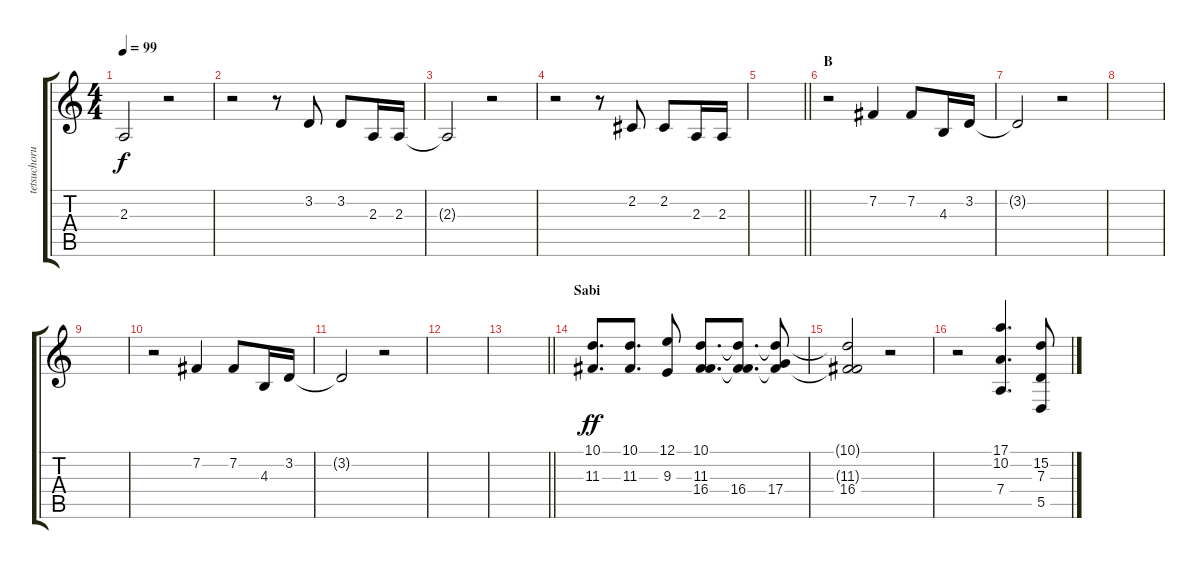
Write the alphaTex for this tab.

\track ("tetsuchorus" "tetsuchoru") {instrument choiraahs}
\staff {score tabs}
\tuning (E4 B3 G3 D3 A2 E2) {hide}
\ts (4 4)
\tempo 99
\clef g2
\ks c
2.3{t}.2{dy f} r.2 |
r.2 r.8 3.2.8 3.2.8 2.3.16 2.3.16 |
2.3{t}.2 r.2 |
r.2 r.8 2.2.8 2.2.8 2.3.16 2.3.16 |
\barLineRight lightlight
|
\section ("" "B")
r.2 7.2.4 7.2.8 4.3.16 3.2.16 |
3.2{t}.2 r.2 |
|
|
r.2 7.2.4 7.2.8 4.3.16 3.2.16 |
3.2{t}.2 r.2 |
|
\barLineRight lightlight
|
\section ("" "Sabi")
(10.1 11.3).8{d dy ff instrument choiraahs} (10.1 11.3).8{d} (12.1 9.3).8 (10.1 11.3 16.4).8{d} (10.1{t} 11.3{t} 16.4).8{d} (10.1{t} 11.3{t} 17.4).8 |
(10.1{t} 11.3{t} 16.4).2 r.2 |
r.2 (17.1 10.2 7.4).4{d} (15.2 7.3 5.5).8
